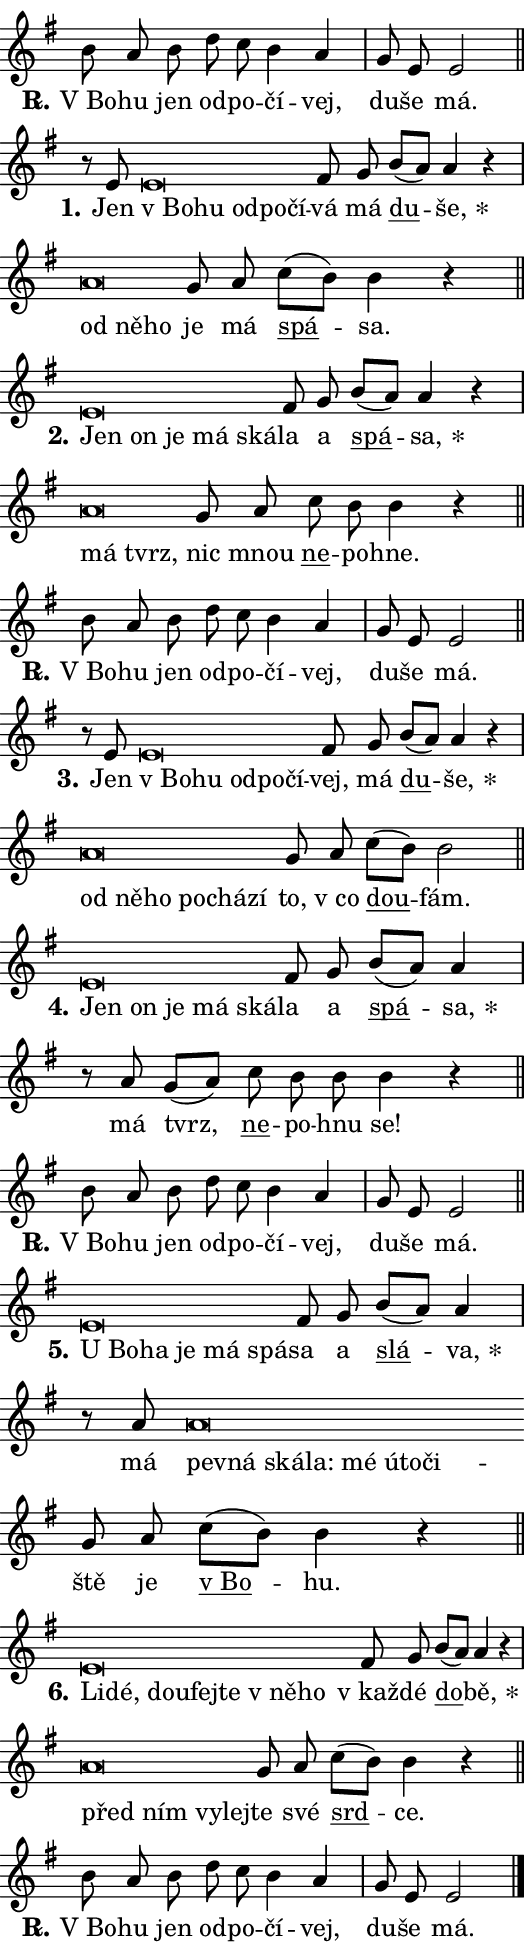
\version "2.24.0"
\header { tagline = "" }
\paper {
  indent = 0\cm
  top-margin = 0\cm
  right-margin = 0.13\cm % to fit lyric hyphens
  bottom-margin = 0\cm
  left-margin = 0\cm
  paper-width = 9\cm
  page-breaking = #ly:one-page-breaking
  system-system-spacing.basic-distance = #11
  score-system-spacing.basic-distance = #11
  ragged-last = ##f
}


%% Author: Thomas Morley
%% https://lists.gnu.org/archive/html/lilypond-user/2020-05/msg00002.html
#(define (line-position grob)
"Returns position of @var[grob} in current system:
   @code{'start}, if at first time-step
   @code{'end}, if at last time-step
   @code{'middle} otherwise
"
  (let* ((col (ly:item-get-column grob))
         (ln (ly:grob-object col 'left-neighbor))
         (rn (ly:grob-object col 'right-neighbor))
         (col-to-check-left (if (ly:grob? ln) ln col))
         (col-to-check-right (if (ly:grob? rn) rn col))
         (break-dir-left
           (and
             (ly:grob-property col-to-check-left 'non-musical #f)
             (ly:item-break-dir col-to-check-left)))
         (break-dir-right
           (and
             (ly:grob-property col-to-check-right 'non-musical #f)
             (ly:item-break-dir col-to-check-right))))
        (cond ((eqv? 1 break-dir-left) 'start)
              ((eqv? -1 break-dir-right) 'end)
              (else 'middle))))

#(define (tranparent-at-line-position vctor)
  (lambda (grob)
  "Relying on @code{line-position} select the relevant enry from @var{vctor}.
Used to determine transparency,"
    (case (line-position grob)
      ((end) (not (vector-ref vctor 0)))
      ((middle) (not (vector-ref vctor 1)))
      ((start) (not (vector-ref vctor 2))))))

noteHeadBreakVisibility =
#(define-music-function (break-visibility)(vector?)
"Makes @code{NoteHead}s transparent relying on @var{break-visibility}"
#{
  \override NoteHead.transparent =
    #(tranparent-at-line-position break-visibility)
#})

#(define delete-ledgers-for-transparent-note-heads
  (lambda (grob)
    "Reads whether a @code{NoteHead} is transparent.
If so this @code{NoteHead} is removed from @code{'note-heads} from
@var{grob}, which is supposed to be @code{LedgerLineSpanner}.
As a result ledgers are not printed for this @code{NoteHead}"
    (let* ((nhds-array (ly:grob-object grob 'note-heads))
           (nhds-list
             (if (ly:grob-array? nhds-array)
                 (ly:grob-array->list nhds-array)
                 '()))
           ;; Relies on the transparent-property being done before
           ;; Staff.LedgerLineSpanner.after-line-breaking is executed.
           ;; This is fragile ...
           (to-keep
             (remove
               (lambda (nhd)
                 (ly:grob-property nhd 'transparent #f))
               nhds-list)))
      ;; TODO find a better method to iterate over grob-arrays, similiar
      ;; to filter/remove etc for lists
      ;; For now rebuilt from scratch
      (set! (ly:grob-object grob 'note-heads)  '())
      (for-each
        (lambda (nhd)
          (ly:pointer-group-interface::add-grob grob 'note-heads nhd))
        to-keep))))

squashNotes = {
  \override NoteHead.X-extent = #'(-0.2 . 0.2)
  \override NoteHead.Y-extent = #'(-0.75 . 0)
  \override NoteHead.stencil =
    #(lambda (grob)
       (let ((pos (ly:grob-property grob 'staff-position)))
         (begin
           (if (< pos -7) (display "ERROR: Lower brevis then expected\n") (display ""))
           (if (<= pos -6) ly:text-interface::print ly:note-head::print))))
}
unSquashNotes = {
  \revert NoteHead.X-extent
  \revert NoteHead.Y-extent
  \revert NoteHead.stencil
}

hideNotes = \noteHeadBreakVisibility #begin-of-line-visible
unHideNotes = \noteHeadBreakVisibility #all-visible

% work-around for resetting accidentals
% https://lilypond.org/doc/v2.23/Documentation/notation/displaying-rhythms#unmetered-music
cadenzaMeasure = {
  \cadenzaOff
  \partial 1024 s1024
  \cadenzaOn
}

#(define-markup-command (accent layout props text) (markup?)
  "Underline accented syllable"
  (interpret-markup layout props
    #{\markup \override #'(offset . 4.3) \underline { #text }#}))

responsum = \markup \concat {
  "R" \hspace #-1.05 \path #0.1 #'((moveto 0 0.07) (lineto 0.9 0.8)) \hspace #0.05 "."
}

spaceSize = #0.6828661417322834 % exact space size for TeX Gyre Schola

\layout {
  \context {
    \Staff
    \remove "Time_signature_engraver"
    \override LedgerLineSpanner.after-line-breaking = #delete-ledgers-for-transparent-note-heads
  }
  \context {
    \Lyrics {
      \override LyricSpace.minimum-distance = \spaceSize
      \override LyricText.font-name = #"TeX Gyre Schola"
      \override LyricText.font-size = 1
      \override StanzaNumber.font-name = #"TeX Gyre Schola Bold"
      \override StanzaNumber.font-size = 1
    }
  }
  \context {
    \Score 
    \override NoteHead.text =
      #(lambda (grob) 
        (let ((pos (ly:grob-property grob 'staff-position)))
          #{\markup {
            \combine
              \halign #-0.55 \raise #(if (= pos -6) 0 0.5) \override #'(thickness . 2) \draw-line #'(3.2 . 0)
              \musicglyph "noteheads.sM1"
          }#}))
  }
}

% magnetic-lyrics.ily
%
%   written by
%     Jean Abou Samra <jean@abou-samra.fr>
%     Werner Lemberg <wl@gnu.org>
%
%   adapted by
%     Jiri Hon <jiri.hon@gmail.com>
%
% Version 2022-Apr-15

% https://www.mail-archive.com/lilypond-user@gnu.org/msg149350.html

#(define (Left_hyphen_pointer_engraver context)
   "Collect syllable-hyphen-syllable occurrences in lyrics and store
them in properties.  This engraver only looks to the left.  For
example, if the lyrics input is @code{foo -- bar}, it does the
following.

@itemize @bullet
@item
Set the @code{text} property of the @code{LyricHyphen} grob between
@q{foo} and @q{bar} to @code{foo}.

@item
Set the @code{left-hyphen} property of the @code{LyricText} grob with
text @q{foo} to the @code{LyricHyphen} grob between @q{foo} and
@q{bar}.
@end itemize

Use this auxiliary engraver in combination with the
@code{lyric-@/text::@/apply-@/magnetic-@/offset!} hook."
   (let ((hyphen #f)
         (text #f))
     (make-engraver
      (acknowledgers
       ((lyric-syllable-interface engraver grob source-engraver)
        (set! text grob)))
      (end-acknowledgers
       ((lyric-hyphen-interface engraver grob source-engraver)
        ;(when (not (grob::has-interface grob 'lyric-space-interface))
          (set! hyphen grob)));)
      ((stop-translation-timestep engraver)
       (when (and text hyphen)
         (ly:grob-set-object! text 'left-hyphen hyphen))
       (set! text #f)
       (set! hyphen #f)))))

#(define (lyric-text::apply-magnetic-offset! grob)
   "If the space between two syllables is less than the value in
property @code{LyricText@/.details@/.squash-threshold}, move the right
syllable to the left so that it gets concatenated with the left
syllable.

Use this function as a hook for
@code{LyricText@/.after-@/line-@/breaking} if the
@code{Left_@/hyphen_@/pointer_@/engraver} is active."
   (let ((hyphen (ly:grob-object grob 'left-hyphen #f)))
     (when hyphen
       (let ((left-text (ly:spanner-bound hyphen LEFT)))
         (when (grob::has-interface left-text 'lyric-syllable-interface)
           (let* ((common (ly:grob-common-refpoint grob left-text X))
                  (this-x-ext (ly:grob-extent grob common X))
                  (left-x-ext
                   (begin
                     ;; Trigger magnetism for left-text.
                     (ly:grob-property left-text 'after-line-breaking)
                     (ly:grob-extent left-text common X)))
                  ;; `delta` is the gap width between two syllables.
                  (delta (- (interval-start this-x-ext)
                            (interval-end left-x-ext)))
                  (details (ly:grob-property grob 'details))
                  (threshold (assoc-get 'squash-threshold details 0.2)))
             (when (< delta threshold)
               (let* (;; We have to manipulate the input text so that
                      ;; ligatures crossing syllable boundaries are not
                      ;; disabled.  For languages based on the Latin
                      ;; script this is essentially a beautification.
                      ;; However, for non-Western scripts it can be a
                      ;; necessity.
                      (lt (ly:grob-property left-text 'text))
                      (rt (ly:grob-property grob 'text))
                      (is-space (grob::has-interface hyphen 'lyric-space-interface))
                      (space (if is-space " " ""))
                      (extra-delta (if is-space spaceSize 0))
                      ;; Append new syllable.
                      (ltrt-space (if (and (string? lt) (string? rt))
                                (string-append lt space rt)
                                (make-concat-markup (list lt space rt))))
                      ;; Right-align `ltrt` to the right side.
                      (ltrt-space-markup (grob-interpret-markup
                               grob
                               (make-translate-markup
                                (cons (interval-length this-x-ext) 0)
                                (make-right-align-markup ltrt-space)))))
                 (begin
                   ;; Don't print `left-text`.
                   (ly:grob-set-property! left-text 'stencil #f)
                   ;; Set text and stencil (which holds all collected
                   ;; syllables so far) and shift it to the left.
                   (ly:grob-set-property! grob 'text ltrt-space)
                   (ly:grob-set-property! grob 'stencil ltrt-space-markup)
                   (ly:grob-translate-axis! grob (- (- delta extra-delta)) X))))))))))


#(define (lyric-hyphen::displace-bounds-first grob)
   ;; Make very sure this callback isn't triggered too early.
   (let ((left (ly:spanner-bound grob LEFT))
         (right (ly:spanner-bound grob RIGHT)))
     (ly:grob-property left 'after-line-breaking)
     (ly:grob-property right 'after-line-breaking)
     (ly:lyric-hyphen::print grob)))

squashThreshold = #0.4

\layout {
  \context {
    \Lyrics
    \consists #Left_hyphen_pointer_engraver
    \override LyricText.after-line-breaking =
      #lyric-text::apply-magnetic-offset!
    \override LyricHyphen.stencil = #lyric-hyphen::displace-bounds-first
    \override LyricText.details.squash-threshold = \squashThreshold
    \override LyricHyphen.minimum-distance = 0
    \override LyricHyphen.minimum-length = \squashThreshold
  }
}

squashText = \override LyricText.details.squash-threshold = 9999
unSquashText = \override LyricText.details.squash-threshold = \squashThreshold

leftText = \override LyricText.self-alignment-X = #LEFT
unLeftText = \revert LyricText.self-alignment-X

starOffset = #(lambda (grob) 
                (let ((x_offset (ly:self-alignment-interface::aligned-on-x-parent grob)))
                  (if (= x_offset 0) 0 (+ x_offset 1.2))))

star = #(define-music-function (syllable)(string?)
"Append star separator at the end of a syllable"
#{
  \once \override LyricText.X-offset = #starOffset
  \lyricmode { \markup {
    #syllable
    \override #'((font-name . "TeX Gyre Schola Bold")) \hspace #0.2 \lower #0.65 \larger "*"
  } }
#})

starAccent = #(define-music-function (syllable)(string?)
"Append star separator at the end of a syllable and make accent"
#{
  \once \override LyricText.X-offset = #starOffset
  \lyricmode { \markup {
    \accent #syllable
    \override #'((font-name . "TeX Gyre Schola Bold")) \hspace #0.2 \lower #0.65 \larger "*"
  } }
#})

breath = #(define-music-function (syllable)(string?)
"Append breathing indicator at the end of a syllable"
#{
  \lyricmode { \markup { #syllable "+" } }
#})

optionalBreath = #(define-music-function (syllable)(string?)
"Append optional breathing indicator at the end of a syllable"
#{
  \lyricmode { \markup { #syllable "(+)" } }
#})


\score {
    <<
        \new Voice = "melody" { \cadenzaOn \key g \major \relative { b'8 a b d c b4 a \cadenzaMeasure \bar "|" g8 e e2 \cadenzaMeasure \bar "||" \break } }
        \new Lyrics \lyricsto "melody" { \lyricmode { \set stanza = \responsum
"V Bo" -- hu jen od -- po -- čí -- vej, du -- še má. } }
    >>
    \layout {}
}

\score {
    <<
        \new Voice = "melody" { \cadenzaOn \key g \major \relative { r8 e'8 \squashNotes e\breve*1/16 \hideNotes \breve*1/16 \bar "" \breve*1/16 \bar "" \breve*1/16 \breve*1/16 \bar "" \unHideNotes \unSquashNotes fis8 g \bar "" b[( a)] a4 r \cadenzaMeasure \bar "|" \squashNotes a\breve*1/16 \hideNotes \breve*1/16 \breve*1/16 \bar "" \unHideNotes \unSquashNotes g8 a \bar "" c[( b)] b4 r \cadenzaMeasure \bar "||" \break } }
        \new Lyrics \lyricsto "melody" { \lyricmode { \set stanza = "1."
Jen \leftText "v Bo" -- \squashText hu od -- po -- čí -- \unLeftText \unSquashText vá má \markup \accent du -- \star še, \leftText od \squashText ně -- ho \unLeftText \unSquashText je má \markup \accent spá -- sa. } }
    >>
    \layout {}
}

\score {
    <<
        \new Voice = "melody" { \cadenzaOn \key g \major \relative { \squashNotes e'\breve*1/16 \hideNotes \breve*1/16 \bar "" \breve*1/16 \bar "" \breve*1/16 \breve*1/16 \bar "" \unHideNotes \unSquashNotes fis8 g \bar "" b[( a)] a4 r \cadenzaMeasure \bar "|" \squashNotes a\breve*1/16 \hideNotes \breve*1/16 \bar "" \unHideNotes \unSquashNotes g8 a \bar "" c b b4 r \cadenzaMeasure \bar "||" \break } }
        \new Lyrics \lyricsto "melody" { \lyricmode { \set stanza = "2."
\leftText Jen \squashText on je má ská -- \unLeftText \unSquashText la a \markup \accent spá -- \star sa, \leftText má \squashText tvrz, \unLeftText \unSquashText nic mnou \markup \accent ne -- po -- hne. } }
    >>
    \layout {}
}

\score {
    <<
        \new Voice = "melody" { \cadenzaOn \key g \major \relative { b'8 a b d c b4 a \cadenzaMeasure \bar "|" g8 e e2 \cadenzaMeasure \bar "||" \break } }
        \new Lyrics \lyricsto "melody" { \lyricmode { \set stanza = \responsum
"V Bo" -- hu jen od -- po -- čí -- vej, du -- še má. } }
    >>
    \layout {}
}

\score {
    <<
        \new Voice = "melody" { \cadenzaOn \key g \major \relative { r8 e'8 \squashNotes e\breve*1/16 \hideNotes \breve*1/16 \bar "" \breve*1/16 \bar "" \breve*1/16 \breve*1/16 \bar "" \unHideNotes \unSquashNotes fis8 g \bar "" b[( a)] a4 r \cadenzaMeasure \bar "|" \squashNotes a\breve*1/16 \hideNotes \breve*1/16 \bar "" \breve*1/16 \bar "" \breve*1/16 \bar "" \breve*1/16 \breve*1/16 \bar "" \unHideNotes \unSquashNotes g8 a \bar "" c[( b)] b2 \cadenzaMeasure \bar "||" \break } }
        \new Lyrics \lyricsto "melody" { \lyricmode { \set stanza = "3."
Jen \leftText "v Bo" -- \squashText hu od -- po -- čí -- \unLeftText \unSquashText vej, má \markup \accent du -- \star še, \leftText od \squashText ně -- ho po -- chá -- zí \unLeftText \unSquashText to, "v co" \markup \accent dou -- fám. } }
    >>
    \layout {}
}

\score {
    <<
        \new Voice = "melody" { \cadenzaOn \key g \major \relative { \squashNotes e'\breve*1/16 \hideNotes \breve*1/16 \bar "" \breve*1/16 \bar "" \breve*1/16 \breve*1/16 \bar "" \unHideNotes \unSquashNotes fis8 g \bar "" b[( a)] a4 \cadenzaMeasure \bar "|" r8 a8 g8[( a)] \bar "" c b b b4 r \cadenzaMeasure \bar "||" \break } }
        \new Lyrics \lyricsto "melody" { \lyricmode { \set stanza = "4."
\leftText Jen \squashText on je má ská -- \unLeftText \unSquashText la a \markup \accent spá -- \star sa, má tvrz, \markup \accent ne -- po -- hnu se! } }
    >>
    \layout {}
}

\score {
    <<
        \new Voice = "melody" { \cadenzaOn \key g \major \relative { b'8 a b d c b4 a \cadenzaMeasure \bar "|" g8 e e2 \cadenzaMeasure \bar "||" \break } }
        \new Lyrics \lyricsto "melody" { \lyricmode { \set stanza = \responsum
"V Bo" -- hu jen od -- po -- čí -- vej, du -- še má. } }
    >>
    \layout {}
}

\score {
    <<
        \new Voice = "melody" { \cadenzaOn \key g \major \relative { \squashNotes e'\breve*1/16 \hideNotes \breve*1/16 \bar "" \breve*1/16 \bar "" \breve*1/16 \bar "" \breve*1/16 \breve*1/16 \bar "" \unHideNotes \unSquashNotes fis8 g \bar "" b[( a)] a4 \cadenzaMeasure \bar "|" r8 a8 \squashNotes a\breve*1/16 \hideNotes \breve*1/16 \bar "" \breve*1/16 \bar "" \breve*1/16 \bar "" \breve*1/16 \bar "" \breve*1/16 \bar "" \breve*1/16 \breve*1/16 \bar "" \unHideNotes \unSquashNotes g8 a \bar "" c[( b)] b4 r \cadenzaMeasure \bar "||" \break } }
        \new Lyrics \lyricsto "melody" { \lyricmode { \set stanza = "5."
\leftText U \squashText Bo -- ha je má spá -- \unLeftText \unSquashText sa a \markup \accent slá -- \star va, má \leftText pev -- \squashText ná ská -- la: mé ú -- to -- či -- \unLeftText \unSquashText ště je \markup \accent "v Bo" -- hu. } }
    >>
    \layout {}
}

\score {
    <<
        \new Voice = "melody" { \cadenzaOn \key g \major \relative { \squashNotes e'\breve*1/16 \hideNotes \breve*1/16 \bar "" \breve*1/16 \bar "" \breve*1/16 \bar "" \breve*1/16 \bar "" \breve*1/16 \breve*1/16 \bar "" \unHideNotes \unSquashNotes fis8 g \bar "" b[( a)] a4 r \cadenzaMeasure \bar "|" \squashNotes a\breve*1/16 \hideNotes \breve*1/16 \bar "" \breve*1/16 \breve*1/16 \bar "" \unHideNotes \unSquashNotes g8 a \bar "" c[( b)] b4 r \cadenzaMeasure \bar "||" \break } }
        \new Lyrics \lyricsto "melody" { \lyricmode { \set stanza = "6."
\leftText Li -- \squashText dé, dou -- fej -- te "v ně" -- ho \unLeftText \unSquashText "v kaž" -- dé \markup \accent do -- \star bě, \leftText před \squashText ním vy -- lej -- \unLeftText \unSquashText te své \markup \accent srd -- ce. } }
    >>
    \layout {}
}

\score {
    <<
        \new Voice = "melody" { \cadenzaOn \key g \major \relative { b'8 a b d c b4 a \cadenzaMeasure \bar "|" g8 e e2 \cadenzaMeasure \bar "||" \break } \bar "|." }
        \new Lyrics \lyricsto "melody" { \lyricmode { \set stanza = \responsum
"V Bo" -- hu jen od -- po -- čí -- vej, du -- še má. } }
    >>
    \layout {}
}
